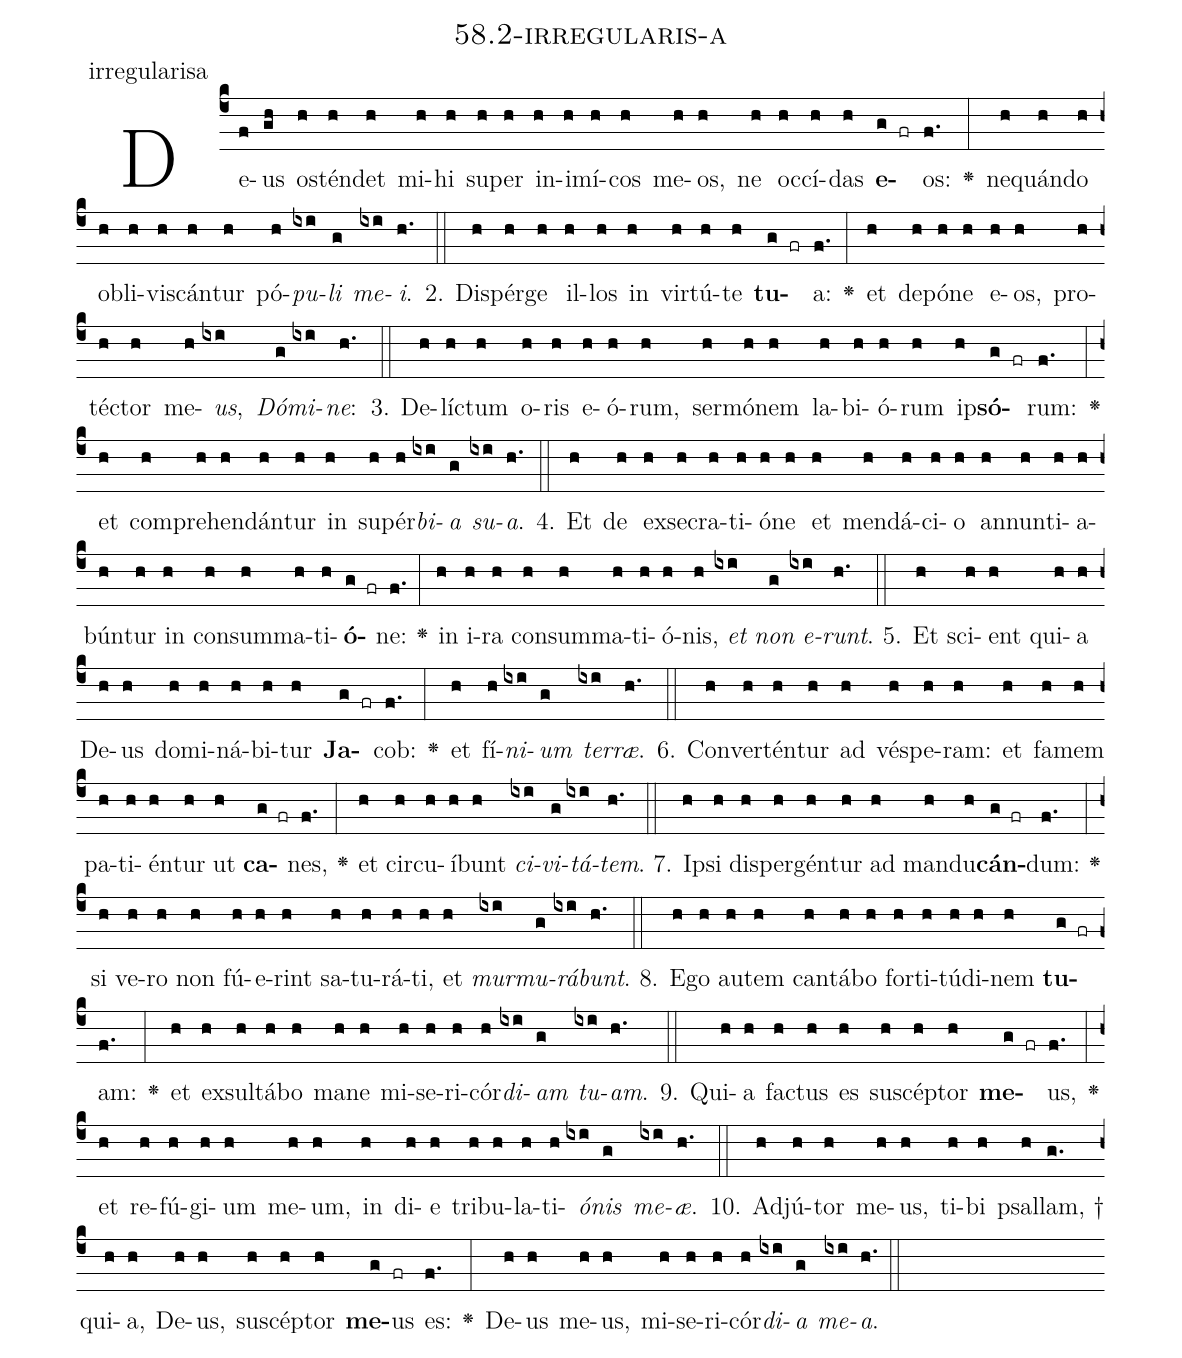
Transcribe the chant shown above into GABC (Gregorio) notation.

name: 58.2-irregularis-a;
annotation: irregularisa;
%%
(c4)De(f)us(gh) os(h)tén(h)det(h) mi(h)hi(h) su(h)per(h) in(h)i(h)mí(h)cos(h) me(h)os,(h) ne(h) oc(h)cí(h)das(h) <b>e</b>(g fr)os:(f.) <v>\greheightstar</v>(:) ne(h)quán(h)do(h) ob(h)li(h)vis(h)cán(h)tur(h) pó(h)<i>pu</i>(ixi)<i>li</i>(g) <i>me</i>(ixi)<i>i</i>.(h.) (::)
2. Di(h)spér(h)ge(h) il(h)los(h) in(h) vir(h)tú(h)te(h) <b>tu</b>(g fr)a:(f.) <v>\greheightstar</v>(:) et(h) de(h)pó(h)ne(h) e(h)os,(h) pro(h)téc(h)tor(h) me(h)<i>us</i>,(ixi) <i>Dó</i>(g)<i>mi</i>(ixi)<i>ne</i>:(h.) (::)
3. De(h)líc(h)tum(h) o(h)ris(h) e(h)ó(h)rum,(h) ser(h)mó(h)nem(h) la(h)bi(h)ó(h)rum(h) ip(h)<b>só</b>(g fr)rum:(f.) <v>\greheightstar</v>(:) et(h) com(h)pre(h)hen(h)dán(h)tur(h) in(h) su(h)pér(h)<i>bi</i>(ixi)<i>a</i>(g) <i>su</i>(ixi)<i>a</i>.(h.) (::)
4. Et(h) de(h) ex(h)se(h)cra(h)ti(h)ó(h)ne(h) et(h) men(h)dá(h)ci(h)o(h) an(h)nun(h)ti(h)a(h)bún(h)tur(h) in(h) con(h)sum(h)ma(h)ti(h)<b>ó</b>(g fr)ne:(f.) <v>\greheightstar</v>(:) in(h) i(h)ra(h) con(h)sum(h)ma(h)ti(h)ó(h)nis,(h) <i>et</i>(ixi) <i>non</i>(g) <i>e</i>(ixi)<i>runt</i>.(h.) (::)
5. Et(h) sci(h)ent(h) qui(h)a(h) De(h)us(h) do(h)mi(h)ná(h)bi(h)tur(h) <b>Ja</b>(g fr)cob:(f.) <v>\greheightstar</v>(:) et(h) fí(h)<i>ni</i>(ixi)<i>um</i>(g) <i>ter</i>(ixi)<i>ræ</i>.(h.) (::)
6. Con(h)ver(h)tén(h)tur(h) ad(h) vés(h)pe(h)ram:(h) et(h) fa(h)mem(h) pa(h)ti(h)én(h)tur(h) ut(h) <b>ca</b>(g fr)nes,(f.) <v>\greheightstar</v>(:) et(h) cir(h)cu(h)í(h)bunt(h) <i>ci</i>(ixi)<i>vi</i>(g)<i>tá</i>(ixi)<i>tem</i>.(h.) (::)
7. Ip(h)si(h) di(h)sper(h)gén(h)tur(h) ad(h) man(h)du(h)<b>cán</b>(g fr)dum:(f.) <v>\greheightstar</v>(:) si(h) ve(h)ro(h) non(h) fú(h)e(h)rint(h) sa(h)tu(h)rá(h)ti,(h) et(h) <i>mur</i>(ixi)<i>mu</i>(g)<i>rá</i>(ixi)<i>bunt</i>.(h.) (::)
8. E(h)go(h) au(h)tem(h) can(h)tá(h)bo(h) for(h)ti(h)tú(h)di(h)nem(h) <b>tu</b>(g fr)am:(f.) <v>\greheightstar</v>(:) et(h) ex(h)sul(h)tá(h)bo(h) ma(h)ne(h) mi(h)se(h)ri(h)cór(h)<i>di</i>(ixi)<i>am</i>(g) <i>tu</i>(ixi)<i>am</i>.(h.) (::)
9. Qui(h)a(h) fac(h)tus(h) es(h) su(h)scép(h)tor(h) <b>me</b>(g fr)us,(f.) <v>\greheightstar</v>(:) et(h) re(h)fú(h)gi(h)um(h) me(h)um,(h) in(h) di(h)e(h) tri(h)bu(h)la(h)ti(h)<i>ó</i>(ixi)<i>nis</i>(g) <i>me</i>(ixi)<i>æ</i>.(h.) (::)
10. Ad(h)jú(h)tor(h) me(h)us,(h) ti(h)bi(h) psal(h)lam, †(g.) qui(h)a,(h) De(h)us,(h) su(h)scép(h)tor(h) <b>me</b>(g)us(fr) es:(f.) <v>\greheightstar</v>(:) De(h)us(h) me(h)us,(h) mi(h)se(h)ri(h)cór(h)<i>di</i>(ixi)<i>a</i>(g) <i>me</i>(ixi)<i>a</i>.(h.) (::)
